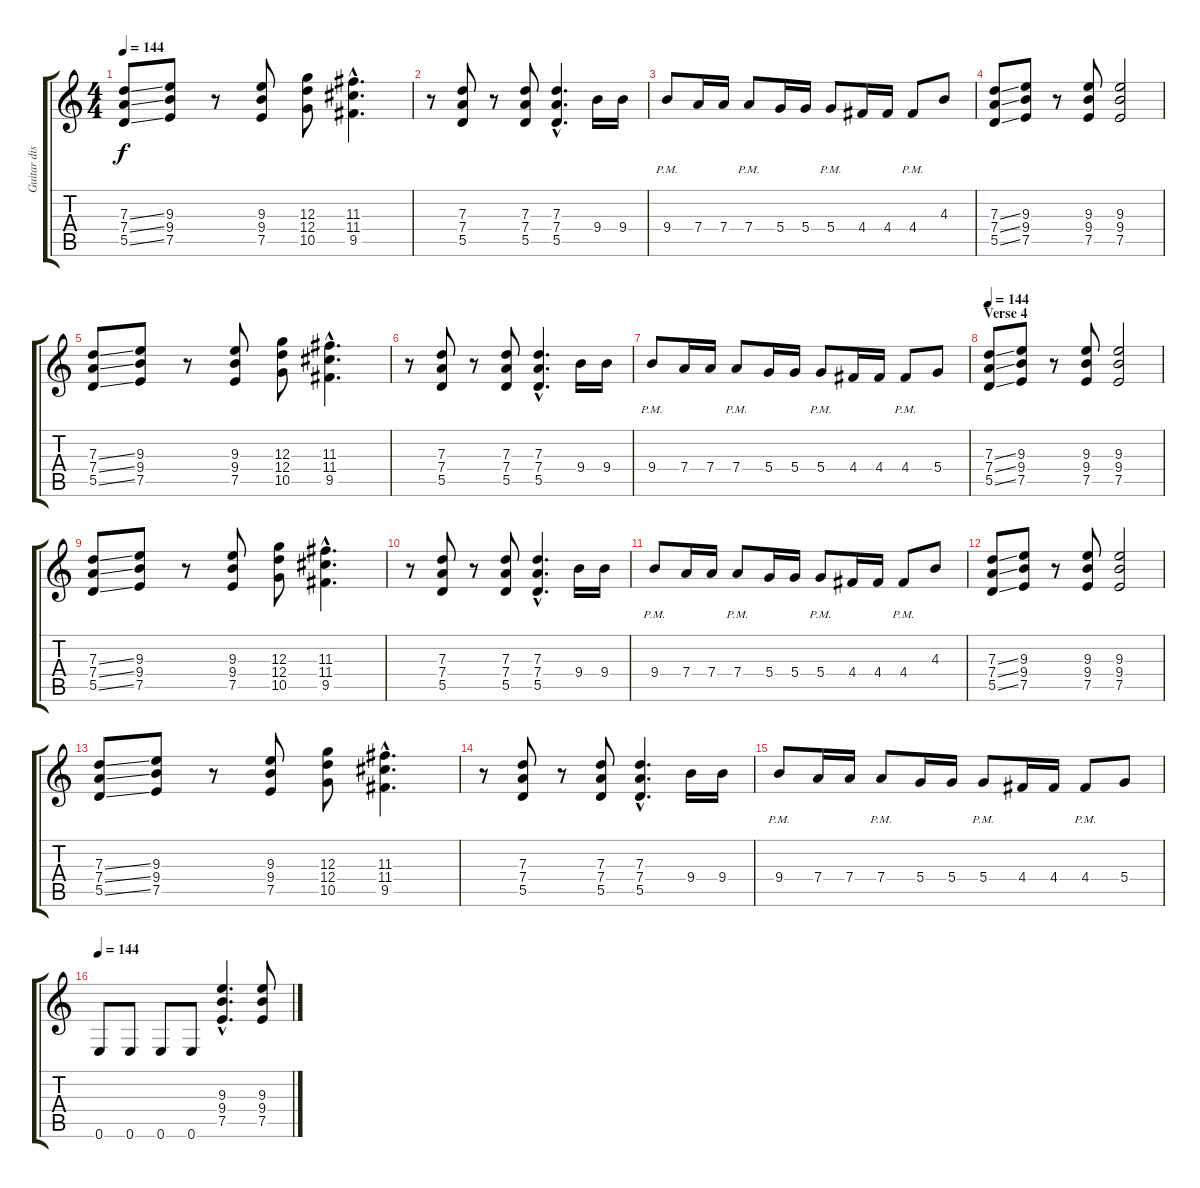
\track ("Guitar distortion 3" "Guitar dis") {instrument distortionguitar}
\staff {score tabs}
\tuning (E4 B3 G3 D3 A2 E2) {hide}
\ts (4 4)
\tempo 144
\clef g2
\ks c
(7.3{ss} 7.4{ss} 5.5{ss}).8{dy f} (9.3 9.4 7.5).8 r.8 (9.3 9.4 7.5).8 (12.3 12.4 10.5).8 (11.3{hac} 11.4{hac} 9.5{hac}).4{d} |
r.8 (7.3 7.4 5.5).8 r.8 (7.3 7.4 5.5).8 (7.3{hac} 7.4{hac} 5.5{hac}).4{d} 9.4.16 9.4.16 |
9.4{pm}.8 7.4.16 7.4.16 7.4{pm}.8 5.4.16 5.4.16 5.4{pm}.8 4.4.16 4.4.16 4.4{pm}.8 4.3.8 |
(7.3{ss} 7.4{ss} 5.5{ss}).8 (9.3 9.4 7.5).8 r.8 (9.3 9.4 7.5).8 (9.3 9.4 7.5).2 |
(7.3{ss} 7.4{ss} 5.5{ss}).8 (9.3 9.4 7.5).8 r.8 (9.3 9.4 7.5).8 (12.3 12.4 10.5).8 (11.3{hac} 11.4{hac} 9.5{hac}).4{d} |
r.8 (7.3 7.4 5.5).8 r.8 (7.3 7.4 5.5).8 (7.3{hac} 7.4{hac} 5.5{hac}).4{d} 9.4.16 9.4.16 |
9.4{pm}.8 7.4.16 7.4.16 7.4{pm}.8 5.4.16 5.4.16 5.4{pm}.8 4.4.16 4.4.16 4.4{pm}.8 5.4.8 |
\section ("" "Verse 4")
\tempo 144
(7.3{ss} 7.4{ss} 5.5{ss}).8 (9.3 9.4 7.5).8 r.8 (9.3 9.4 7.5).8 (9.3 9.4 7.5).2 |
(7.3{ss} 7.4{ss} 5.5{ss}).8 (9.3 9.4 7.5).8 r.8 (9.3 9.4 7.5).8 (12.3 12.4 10.5).8 (11.3{hac} 11.4{hac} 9.5{hac}).4{d} |
r.8 (7.3 7.4 5.5).8 r.8 (7.3 7.4 5.5).8 (7.3{hac} 7.4{hac} 5.5{hac}).4{d} 9.4.16 9.4.16 |
9.4{pm}.8 7.4.16 7.4.16 7.4{pm}.8 5.4.16 5.4.16 5.4{pm}.8 4.4.16 4.4.16 4.4{pm}.8 4.3.8 |
(7.3{ss} 7.4{ss} 5.5{ss}).8 (9.3 9.4 7.5).8 r.8 (9.3 9.4 7.5).8 (9.3 9.4 7.5).2 |
(7.3{ss} 7.4{ss} 5.5{ss}).8 (9.3 9.4 7.5).8 r.8 (9.3 9.4 7.5).8 (12.3 12.4 10.5).8 (11.3{hac} 11.4{hac} 9.5{hac}).4{d} |
r.8 (7.3 7.4 5.5).8 r.8 (7.3 7.4 5.5).8 (7.3{hac} 7.4{hac} 5.5{hac}).4{d} 9.4.16 9.4.16 |
9.4{pm}.8 7.4.16 7.4.16 7.4{pm}.8 5.4.16 5.4.16 5.4{pm}.8 4.4.16 4.4.16 4.4{pm}.8 5.4.8 |
\tempo 144
0.6.8 0.6.8 0.6.8 0.6.8 (9.3{hac} 9.4{hac} 7.5{hac}).4{d} (9.3 9.4 7.5).8
